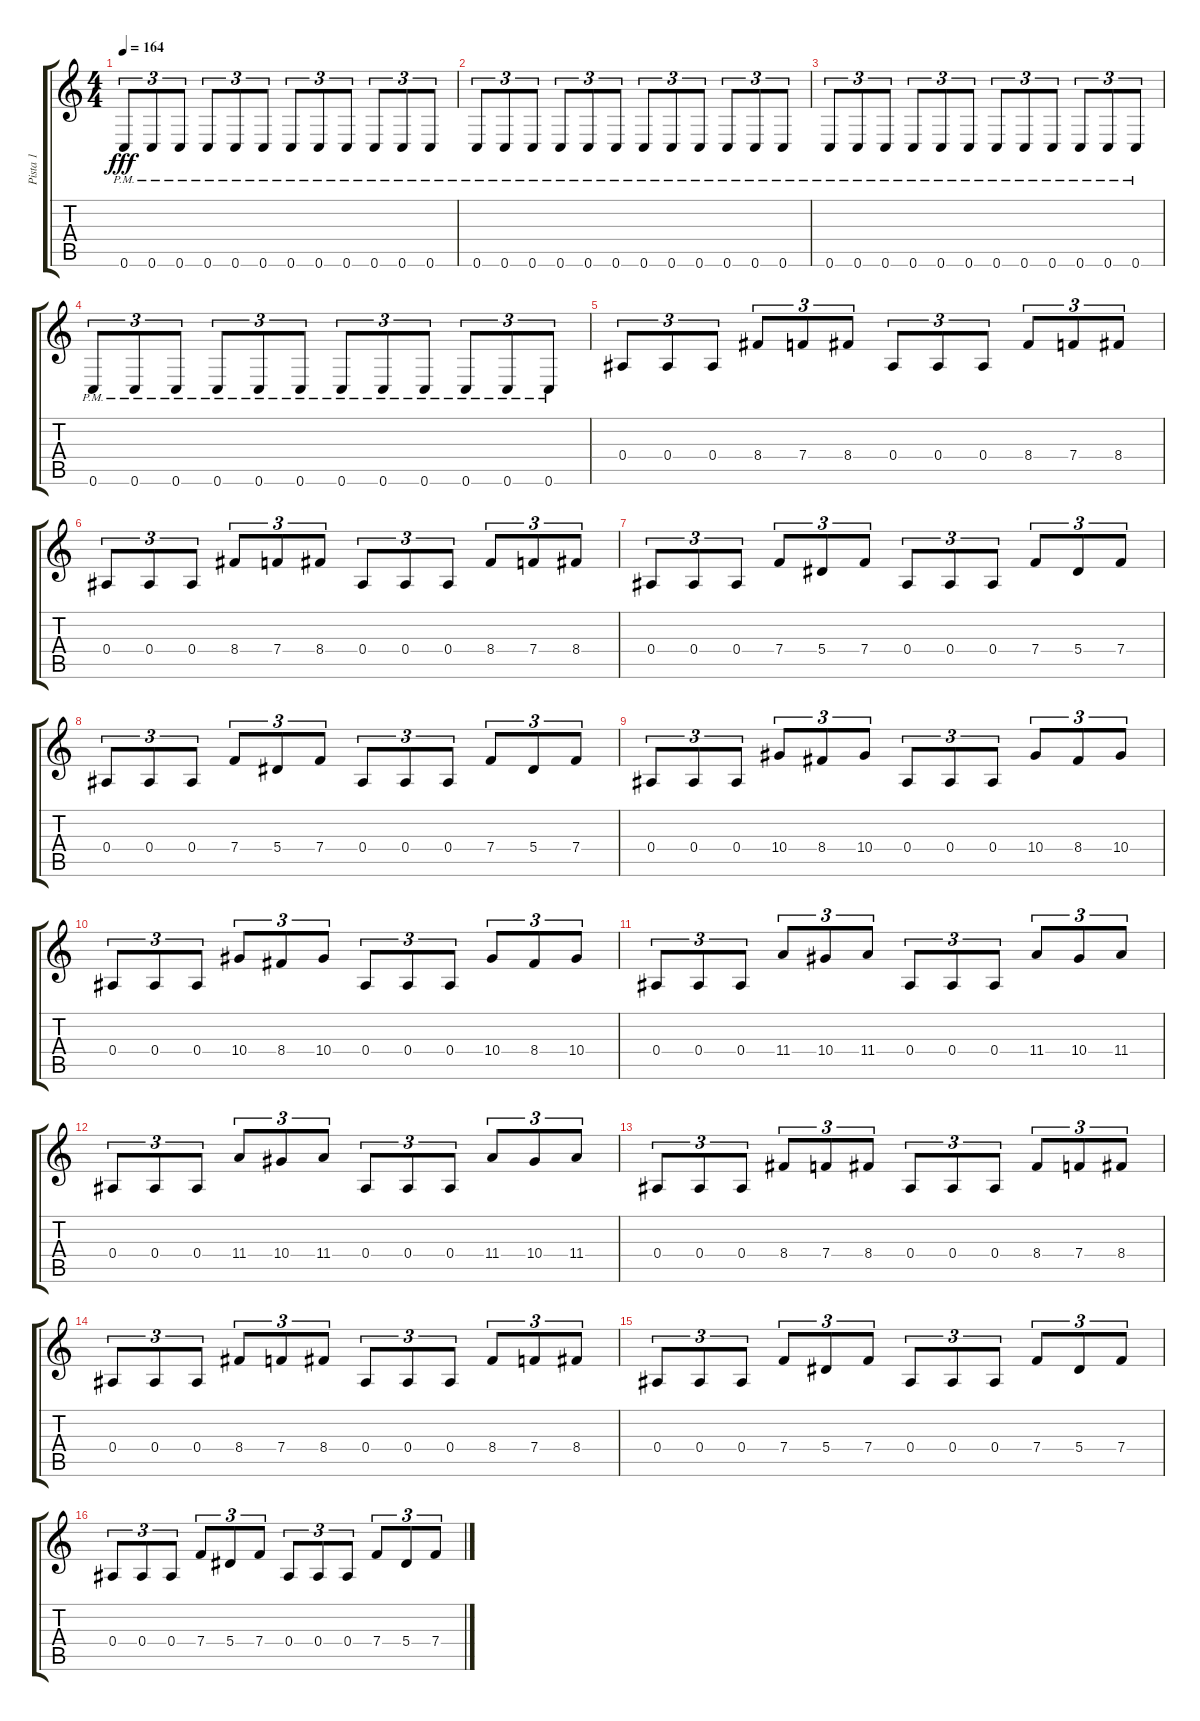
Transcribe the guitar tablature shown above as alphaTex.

\track ("Pista 1" "Pista 1") {instrument distortionguitar}
\staff {score tabs}
\tuning (C4 G3 Eb3 Bb2 F2 C2) {hide}
\ts (4 4)
\tempo 164
\clef g2
\ks c
0.6{pm}.8{tu (3 2) dy fff} 0.6{pm}.8{tu (3 2)} 0.6{pm}.8{tu (3 2)} 0.6{pm}.8{tu (3 2)} 0.6{pm}.8{tu (3 2)} 0.6{pm}.8{tu (3 2)} 0.6{pm}.8{tu (3 2)} 0.6{pm}.8{tu (3 2)} 0.6{pm}.8{tu (3 2)} 0.6{pm}.8{tu (3 2)} 0.6{pm}.8{tu (3 2)} 0.6{pm}.8{tu (3 2)} |
0.6{pm}.8{tu (3 2)} 0.6{pm}.8{tu (3 2)} 0.6{pm}.8{tu (3 2)} 0.6{pm}.8{tu (3 2)} 0.6{pm}.8{tu (3 2)} 0.6{pm}.8{tu (3 2)} 0.6{pm}.8{tu (3 2)} 0.6{pm}.8{tu (3 2)} 0.6{pm}.8{tu (3 2)} 0.6{pm}.8{tu (3 2)} 0.6{pm}.8{tu (3 2)} 0.6{pm}.8{tu (3 2)} |
0.6{pm}.8{tu (3 2)} 0.6{pm}.8{tu (3 2)} 0.6{pm}.8{tu (3 2)} 0.6{pm}.8{tu (3 2)} 0.6{pm}.8{tu (3 2)} 0.6{pm}.8{tu (3 2)} 0.6{pm}.8{tu (3 2)} 0.6{pm}.8{tu (3 2)} 0.6{pm}.8{tu (3 2)} 0.6{pm}.8{tu (3 2)} 0.6{pm}.8{tu (3 2)} 0.6{pm}.8{tu (3 2)} |
0.6{pm}.8{tu (3 2)} 0.6{pm}.8{tu (3 2)} 0.6{pm}.8{tu (3 2)} 0.6{pm}.8{tu (3 2)} 0.6{pm}.8{tu (3 2)} 0.6{pm}.8{tu (3 2)} 0.6{pm}.8{tu (3 2)} 0.6{pm}.8{tu (3 2)} 0.6{pm}.8{tu (3 2)} 0.6{pm}.8{tu (3 2)} 0.6{pm}.8{tu (3 2)} 0.6{pm}.8{tu (3 2)} |
0.4.8{tu (3 2)} 0.4.8{tu (3 2)} 0.4.8{tu (3 2)} 8.4.8{tu (3 2)} 7.4.8{tu (3 2)} 8.4.8{tu (3 2)} 0.4.8{tu (3 2)} 0.4.8{tu (3 2)} 0.4.8{tu (3 2)} 8.4.8{tu (3 2)} 7.4.8{tu (3 2)} 8.4.8{tu (3 2)} |
0.4.8{tu (3 2)} 0.4.8{tu (3 2)} 0.4.8{tu (3 2)} 8.4.8{tu (3 2)} 7.4.8{tu (3 2)} 8.4.8{tu (3 2)} 0.4.8{tu (3 2)} 0.4.8{tu (3 2)} 0.4.8{tu (3 2)} 8.4.8{tu (3 2)} 7.4.8{tu (3 2)} 8.4.8{tu (3 2)} |
0.4.8{tu (3 2)} 0.4.8{tu (3 2)} 0.4.8{tu (3 2)} 7.4.8{tu (3 2)} 5.4.8{tu (3 2)} 7.4.8{tu (3 2)} 0.4.8{tu (3 2)} 0.4.8{tu (3 2)} 0.4.8{tu (3 2)} 7.4.8{tu (3 2)} 5.4.8{tu (3 2)} 7.4.8{tu (3 2)} |
0.4.8{tu (3 2)} 0.4.8{tu (3 2)} 0.4.8{tu (3 2)} 7.4.8{tu (3 2)} 5.4.8{tu (3 2)} 7.4.8{tu (3 2)} 0.4.8{tu (3 2)} 0.4.8{tu (3 2)} 0.4.8{tu (3 2)} 7.4.8{tu (3 2)} 5.4.8{tu (3 2)} 7.4.8{tu (3 2)} |
0.4.8{tu (3 2)} 0.4.8{tu (3 2)} 0.4.8{tu (3 2)} 10.4.8{tu (3 2)} 8.4.8{tu (3 2)} 10.4.8{tu (3 2)} 0.4.8{tu (3 2)} 0.4.8{tu (3 2)} 0.4.8{tu (3 2)} 10.4.8{tu (3 2)} 8.4.8{tu (3 2)} 10.4.8{tu (3 2)} |
0.4.8{tu (3 2)} 0.4.8{tu (3 2)} 0.4.8{tu (3 2)} 10.4.8{tu (3 2)} 8.4.8{tu (3 2)} 10.4.8{tu (3 2)} 0.4.8{tu (3 2)} 0.4.8{tu (3 2)} 0.4.8{tu (3 2)} 10.4.8{tu (3 2)} 8.4.8{tu (3 2)} 10.4.8{tu (3 2)} |
0.4.8{tu (3 2)} 0.4.8{tu (3 2)} 0.4.8{tu (3 2)} 11.4.8{tu (3 2)} 10.4.8{tu (3 2)} 11.4.8{tu (3 2)} 0.4.8{tu (3 2)} 0.4.8{tu (3 2)} 0.4.8{tu (3 2)} 11.4.8{tu (3 2)} 10.4.8{tu (3 2)} 11.4.8{tu (3 2)} |
0.4.8{tu (3 2)} 0.4.8{tu (3 2)} 0.4.8{tu (3 2)} 11.4.8{tu (3 2)} 10.4.8{tu (3 2)} 11.4.8{tu (3 2)} 0.4.8{tu (3 2)} 0.4.8{tu (3 2)} 0.4.8{tu (3 2)} 11.4.8{tu (3 2)} 10.4.8{tu (3 2)} 11.4.8{tu (3 2)} |
0.4.8{tu (3 2)} 0.4.8{tu (3 2)} 0.4.8{tu (3 2)} 8.4.8{tu (3 2)} 7.4.8{tu (3 2)} 8.4.8{tu (3 2)} 0.4.8{tu (3 2)} 0.4.8{tu (3 2)} 0.4.8{tu (3 2)} 8.4.8{tu (3 2)} 7.4.8{tu (3 2)} 8.4.8{tu (3 2)} |
0.4.8{tu (3 2)} 0.4.8{tu (3 2)} 0.4.8{tu (3 2)} 8.4.8{tu (3 2)} 7.4.8{tu (3 2)} 8.4.8{tu (3 2)} 0.4.8{tu (3 2)} 0.4.8{tu (3 2)} 0.4.8{tu (3 2)} 8.4.8{tu (3 2)} 7.4.8{tu (3 2)} 8.4.8{tu (3 2)} |
0.4.8{tu (3 2)} 0.4.8{tu (3 2)} 0.4.8{tu (3 2)} 7.4.8{tu (3 2)} 5.4.8{tu (3 2)} 7.4.8{tu (3 2)} 0.4.8{tu (3 2)} 0.4.8{tu (3 2)} 0.4.8{tu (3 2)} 7.4.8{tu (3 2)} 5.4.8{tu (3 2)} 7.4.8{tu (3 2)} |
0.4.8{tu (3 2)} 0.4.8{tu (3 2)} 0.4.8{tu (3 2)} 7.4.8{tu (3 2)} 5.4.8{tu (3 2)} 7.4.8{tu (3 2)} 0.4.8{tu (3 2)} 0.4.8{tu (3 2)} 0.4.8{tu (3 2)} 7.4.8{tu (3 2)} 5.4.8{tu (3 2)} 7.4.8{tu (3 2)}
